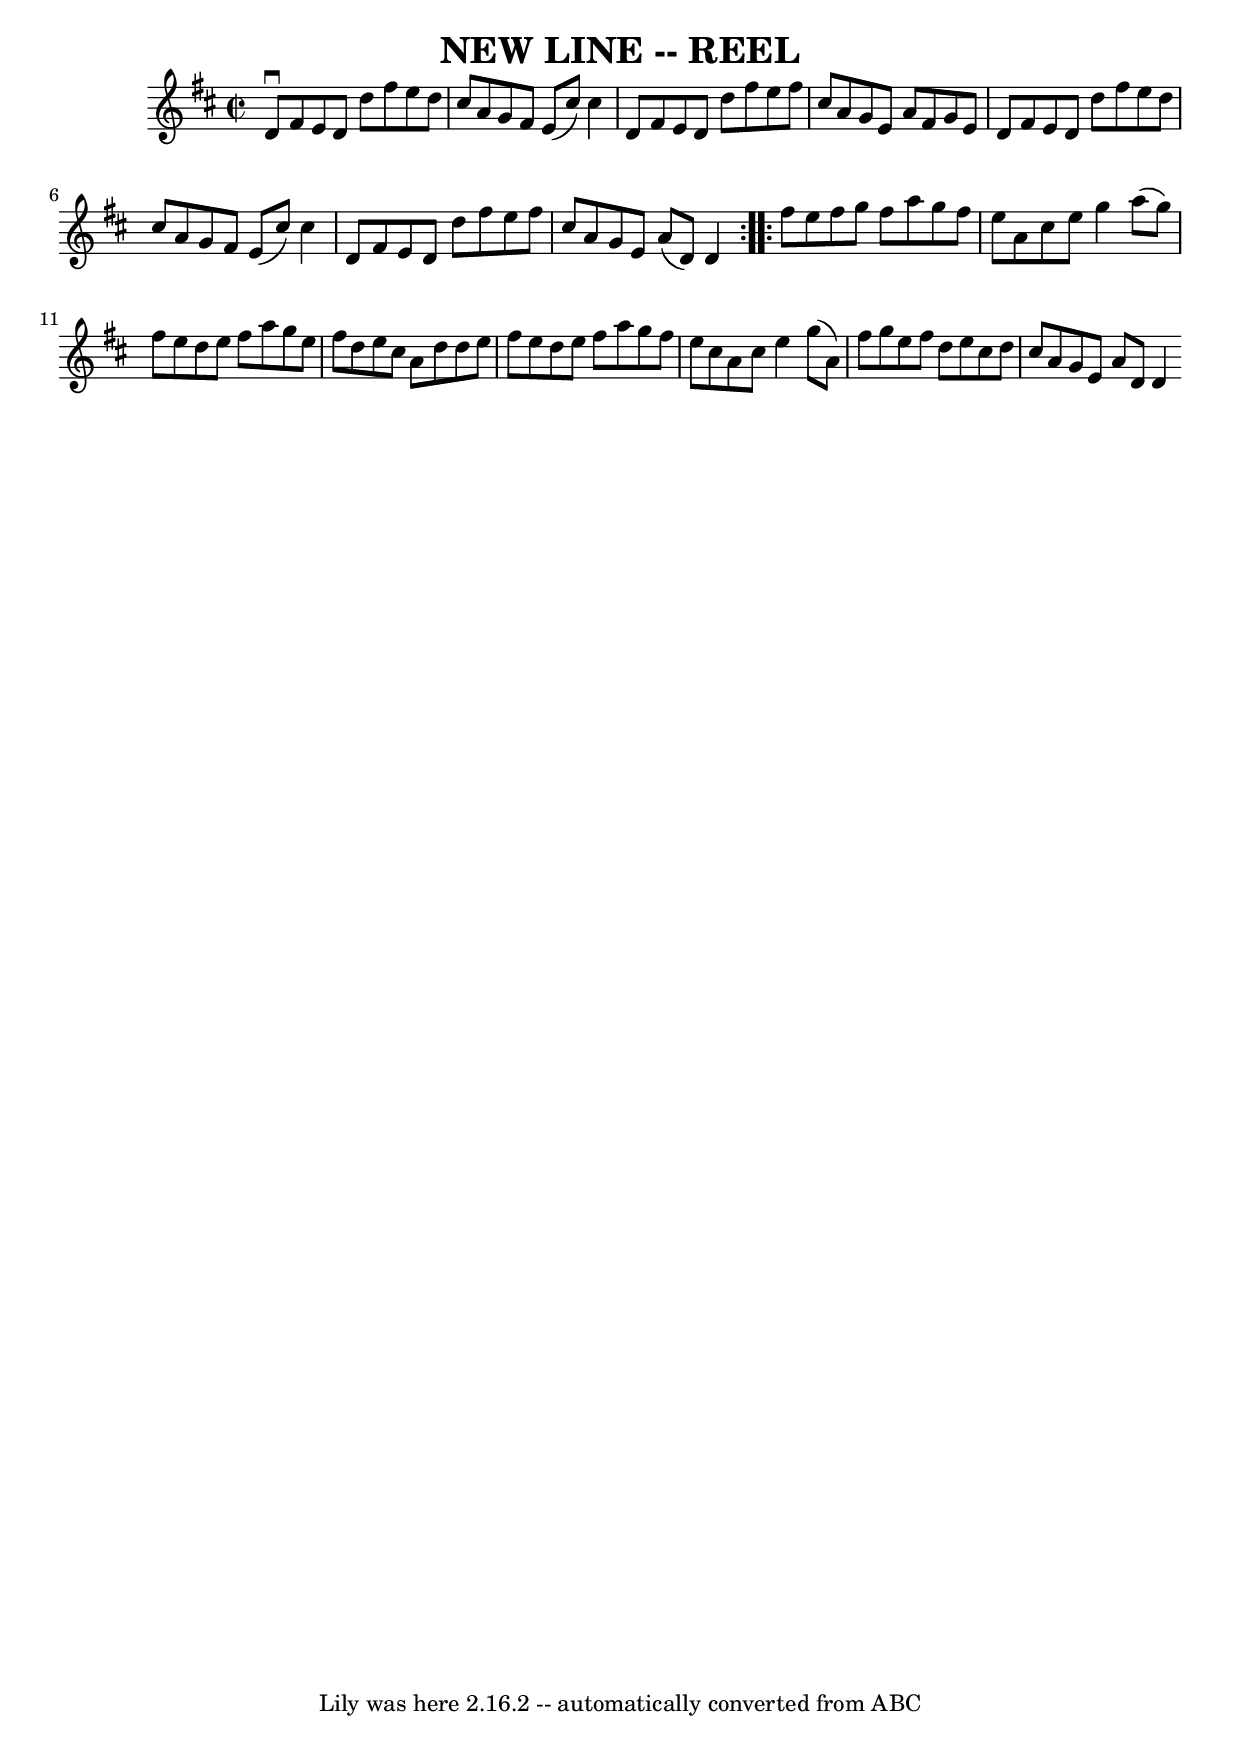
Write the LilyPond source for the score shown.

\version "2.16.2"
\include "Mammoth.ily"
\header {
  %% book = "Ryan's Mammoth Collection of Fiddle Tunes"
 crossRefNumber = "1"
 footnotes = ""
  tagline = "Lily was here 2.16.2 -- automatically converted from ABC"
  title = "NEW LINE -- REEL"

}
voicedefault =  {



  \repeat volta 2 {

    \override Staff.TimeSignature #'style = #'C
    \time 2/2 
    \key d \major
 d'8^\downbow fs'8 e'8 d'8 d''8 fs''8 e''8 d''8     |
 cs''8 a'8 g'8 fs'8 e'8 ( cs''8) cs''4     |
 d'8 fs'8 e'8 d'8 d''8 fs''8 e''8 fs''8     |
 cs''8 a'8 g'8 e'8 a'8 fs'8 g'8 e'8    |  |
 d'8 fs'8 e'8 d'8 d''8 fs''8 e''8 d''8     |
 cs''8 a'8 g'8 fs'8 e'8 ( cs''8) cs''4     |
 d'8 fs'8 e'8 d'8 d''8 fs''8 e''8 fs''8     |
 cs''8 a'8 g'8 e'8 a'8 (d'8)   
 d'4    
  }     
  \repeat volta 2 {
 fs''8 e''8 fs''8 g''8 fs''8 a''8 g''8 fs''8     |
 e''8 a'8 cs''8 e''8 g''4 a''8 (g''8)    |
 fs''8 e''8 d''8 e''8 fs''8 a''8 g''8 e''8     |
 fs''8 d''8 e''8 cs''8 a'8 d''8 d''8 e''8    |  |
 fs''8 e''8 d''8 e''8 fs''8 a''8 g''8 fs''8     |
 e''8 cs''8 a'8 cs''8 e''4 g''8 (a'8)    |
 fs''8 g''8 e''8 fs''8 d''8 e''8 cs''8 d''8     |
 cs''8 a'8 g'8 e'8 a'8 d'8 d'4      \bar " |."   
  }

}

\score{
  <<

    \context Staff="default"
    {
      \voicedefault 
      
    }

  >>
  \layout {
    
  }
  \midi {
  }

}
